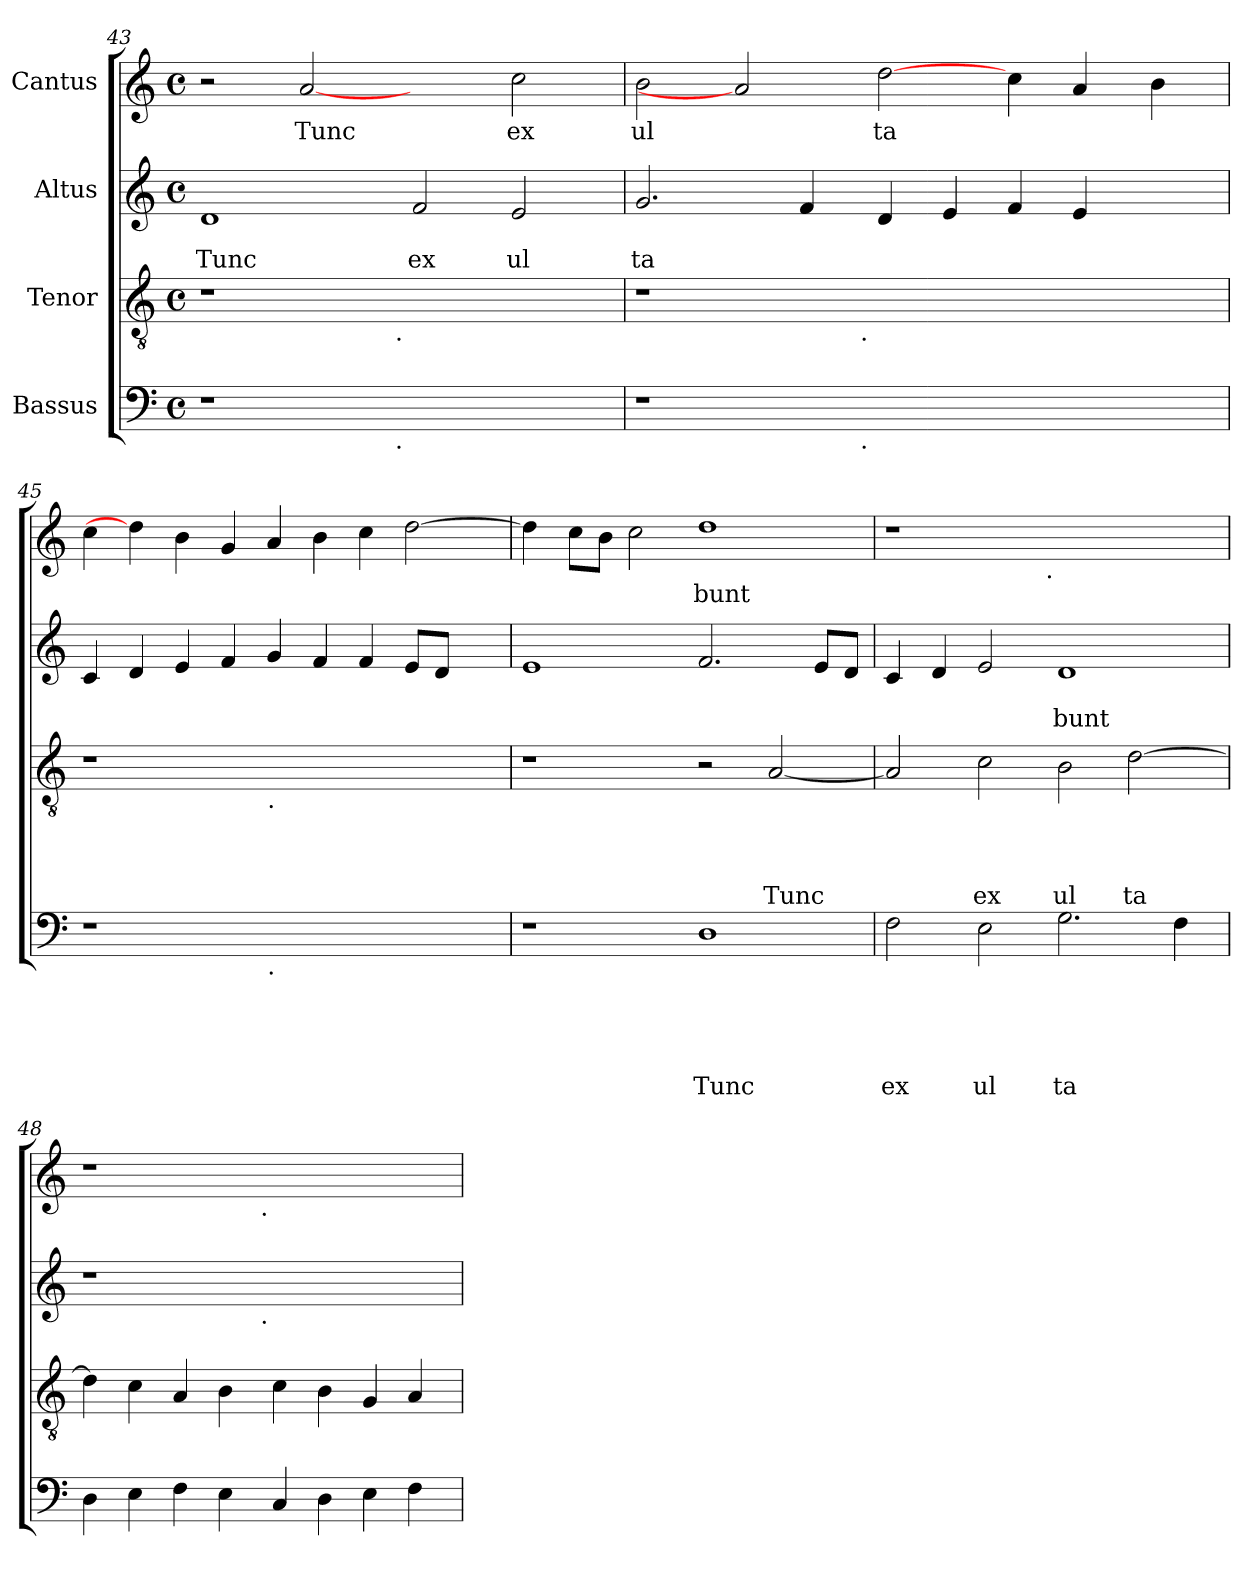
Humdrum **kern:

**kern	**text	**text	**text	**text	**text	**kern	**text	**text	**text	**text	**kern	**text	**text	**kern	**text
*part4	*part4	*part4	*part4	*part4	*part4	*part3	*part3	*part3	*part3	*part3	*part2	*part2	*part2	*part1	*part1
*staff4	*staff4	*staff4	*staff4	*staff4	*staff4	*staff3	*staff3	*staff3	*staff3	*staff3	*staff2	*staff2	*staff2	*staff1	*staff1
*I"Bassus	*	*	*	*	*	*I"Tenor	*	*	*	*	*I"Altus	*	*	*I"Cantus	*
!!LO:PB:g=z
*clefF4	*	*	*	*	*	*clefGv2	*	*	*	*	*clefG2	*	*	*clefG2	*
*k[]	*	*	*	*	*	*k[]	*	*	*	*	*k[]	*	*	*k[]	*
*C:	*	*	*	*	*	*C:	*	*	*	*	*C:	*	*	*C:	*
*M4/4	*	*	*	*	*	*M4/4	*	*	*	*	*M4/4	*	*	*M4/4	*
*met(c)	*	*	*	*	*	*met(c)	*	*	*	*	*met(c)	*	*	*met(c)	*
=43	=43	=43	=43	=43	=43	=43	=43	=43	=43	=43	=43	=43	=43	=43	=43
!	!	!	!	!	!	!	!	!	!	!	!	!	!LO:LY:b	!	!
*^	*	*	*	*	*	*^	*	*	*	*	*	*	*	*	*
1r	2ryy	.	.	.	.	.	1r	2ryy	.	.	.	.	1d	.	Tunc	2r	.
!	!	!	!	!	!	!	!	!	!	!	!	!	!	!	!	!	!LO:LY:b
.	4...ryy	.	.	.	.	.	.	4...ryy	.	.	.	.	.	.	.	[2a	Tunc
!	!	!	!	!	!	!	!	!LO:TX:b:t=.	!	!	!	!	!	!	!	!	!
!	!LO:TX:b:t=.	!	!	!	!	!	!	!	!	!	!	!	!	!	!	!	!
.	1ryy	.	.	.	.	.	.	1ryy	.	.	.	.	.	.	.	.	.
!	!	!	!	!	!	!	!	!	!	!	!	!	!	!	!LO:LY:b	!	!
1ryy	.	.	.	.	.	.	1ryy	.	.	.	.	.	2f/	.	ex	2ryy	.
!	!	!	!	!	!	!	!	!	!	!	!	!	!	!	!LO:LY:b	!	!LO:LY:b
.	.	.	.	.	.	.	.	.	.	.	.	.	2e/	.	ul	2cc\	ex
.	32ryy	.	.	.	.	.	.	32ryy	.	.	.	.	.	.	.	.	.
=44	=44	=44	=44	=44	=44	=44	=44	=44	=44	=44	=44	=44	=44	=44	=44	=44	=44
!	!	!	!	!	!	!	!	!	!	!	!	!	!	!	!LO:LY:b	!	!LO:LY:b
1r	2ryy	.	.	.	.	.	1r	2ryy	.	.	.	.	2.g/	.	ta	2b\	ul
.	4...ryy	.	.	.	.	.	.	4...ryy	.	.	.	.	.	.	.	2a]	.
.	.	.	.	.	.	.	.	.	.	.	.	.	4f/	.	.	.	.
!	!	!	!	!	!	!	!	!LO:TX:b:t=.	!	!	!	!	!	!	!	!	!
!	!LO:TX:b:t=.	!	!	!	!	!	!	!	!	!	!	!	!	!	!	!	!
.	1ryy	.	.	.	.	.	.	1ryy	.	.	.	.	.	.	.	.	.
!	!	!	!	!	!	!	!	!	!	!	!	!	!	!	!	!	!LO:LY:b
1ryy	.	.	.	.	.	.	1ryy	.	.	.	.	.	4d/	.	.	[2dd\	ta
.	.	.	.	.	.	.	.	.	.	.	.	.	4e/	.	.	.	.
.	.	.	.	.	.	.	.	.	.	.	.	.	4f/	.	.	4cc\	.
.	.	.	.	.	.	.	.	.	.	.	.	.	4e/	.	.	4a/	.
.	4ryy	.	.	.	.	.	.	4ryy	.	.	.	.	.	.	.	.	.
4ryy	.	.	.	.	.	.	4ryy	.	.	.	.	.	4ryy	.	.	4b\	.
.	32ryy	.	.	.	.	.	.	32ryy	.	.	.	.	.	.	.	.	.
*v	*v	*	*	*	*	*	*	*	*	*	*	*	*	*	*	*	*
*	*	*	*	*	*	*v	*v	*	*	*	*	*	*	*	*	*
=45	=45	=45	=45	=45	=45	=45	=45	=45	=45	=45	=45	=45	=45	=45	=45
1r	.	.	.	.	.	1r	.	.	.	.	4c/	.	.	4cc\	.
.	.	.	.	.	.	.	.	.	.	.	4d/	.	.	4dd\]	.
.	.	.	.	.	.	.	.	.	.	.	4e/	.	.	4b\	.
.	.	.	.	.	.	.	.	.	.	.	4f/	.	.	4g/	.
!	!	!	!	!	!	!LO:TX:b:t=.	!	!	!	!	!	!	!	!	!
!LO:TX:b:t=.	!	!	!	!	!	!	!	!	!	!	!	!	!	!	!
1ryy	.	.	.	.	.	1ryy	.	.	.	.	4g/	.	.	4a/	.
.	.	.	.	.	.	.	.	.	.	.	4f/	.	.	4b\	.
.	.	.	.	.	.	.	.	.	.	.	4f/	.	.	4cc\	.
.	.	.	.	.	.	.	.	.	.	.	8e/L	.	.	[>2dd\	.
.	.	.	.	.	.	.	.	.	.	.	8d/J	.	.	.	.
4ryy	.	.	.	.	.	4ryy	.	.	.	.	4ryy	.	.	.	.
=46	=46	=46	=46	=46	=46	=46	=46	=46	=46	=46	=46	=46	=46	=46	=46
1r	.	.	.	.	.	1r	.	.	.	.	1e	.	.	4dd\]	.
.	.	.	.	.	.	.	.	.	.	.	.	.	.	8cc\L	.
.	.	.	.	.	.	.	.	.	.	.	.	.	.	8b\J	.
.	.	.	.	.	.	.	.	.	.	.	.	.	.	2cc\	.
!	!	!	!	!	!LO:LY:b	!	!	!	!	!	!	!	!	!	!LO:LY:b
1D	.	.	.	.	Tunc	2r	.	.	.	.	2.f/	.	.	1dd	bunt
!	!	!	!	!	!	!	!	!	!	!LO:LY:b	!	!	!	!	!
.	.	.	.	.	.	[<2A/	.	.	.	Tunc	.	.	.	.	.
.	.	.	.	.	.	.	.	.	.	.	8e/L	.	.	.	.
.	.	.	.	.	.	.	.	.	.	.	8d/J	.	.	.	.
=47	=47	=47	=47	=47	=47	=47	=47	=47	=47	=47	=47	=47	=47	=47	=47
!	!	!	!	!	!LO:LY:b	!	!	!	!	!	!	!	!	!	!
*	*	*	*	*	*	*	*	*	*	*	*	*	*	*^	*
2F\	.	.	.	.	ex	2A/]	.	.	.	.	4c/	.	.	1r	2ryy	.
.	.	.	.	.	.	.	.	.	.	.	4d/	.	.	.	.	.
!	!	!	!	!	!LO:LY:b	!	!	!	!	!LO:LY:b	!	!	!	!	!	!
2E\	.	.	.	.	ul	2c\	.	.	.	ex	2e/	.	.	.	4...ryy	.
!	!	!	!	!	!	!	!	!	!	!	!	!	!	!	!LO:TX:b:t=.	!
.	.	.	.	.	.	.	.	.	.	.	.	.	.	.	1ryy	.
!	!	!	!	!	!LO:LY:b	!	!	!	!	!LO:LY:b	!	!	!LO:LY:b	!	!	!
2.G\	.	.	.	.	ta	2B\	.	.	.	ul	1d	.	bunt	1ryy	.	.
!	!	!	!	!	!	!	!	!	!	!LO:LY:b	!	!	!	!	!	!
.	.	.	.	.	.	[<2d\	.	.	.	ta	.	.	.	.	.	.
4F\	.	.	.	.	.	.	.	.	.	.	.	.	.	.	.	.
.	.	.	.	.	.	.	.	.	.	.	.	.	.	.	32ryy	.
!!LO:LB:g=z	!!
=48	=48	=48	=48	=48	=48	=48	=48	=48	=48	=48	=48	=48	=48	=48	=48	=48
*	*	*	*	*	*	*	*	*	*	*	*^	*	*	*	*	*
4D\	.	.	.	.	.	4d\]	.	.	.	.	1r	2ryy	.	.	1r	2ryy	.
4E\	.	.	.	.	.	4c\	.	.	.	.	.	.	.	.	.	.	.
4F\	.	.	.	.	.	4A/	.	.	.	.	.	4...ryy	.	.	.	4...ryy	.
4E\	.	.	.	.	.	4B\	.	.	.	.	.	.	.	.	.	.	.
!	!	!	!	!	!	!	!	!	!	!	!	!	!	!	!	!LO:TX:b:t=.	!
!	!	!	!	!	!	!	!	!	!	!	!	!LO:TX:b:t=.	!	!	!	!	!
.	.	.	.	.	.	.	.	.	.	.	.	1ryy	.	.	.	1ryy	.
4C/	.	.	.	.	.	4c\	.	.	.	.	1ryy	.	.	.	1ryy	.	.
4D\	.	.	.	.	.	4B\	.	.	.	.	.	.	.	.	.	.	.
4E\	.	.	.	.	.	4G/	.	.	.	.	.	.	.	.	.	.	.
4F\	.	.	.	.	.	4A/	.	.	.	.	.	.	.	.	.	.	.
.	.	.	.	.	.	.	.	.	.	.	.	32ryy	.	.	.	32ryy	.
*	*	*	*	*	*	*	*	*	*	*	*v	*v	*	*	*	*	*
*	*	*	*	*	*	*	*	*	*	*	*	*	*	*v	*v	*
=	=	=	=	=	=	=	=	=	=	=	=	=	=	=	=
*-	*-	*-	*-	*-	*-	*-	*-	*-	*-	*-	*-	*-	*-	*-	*-
